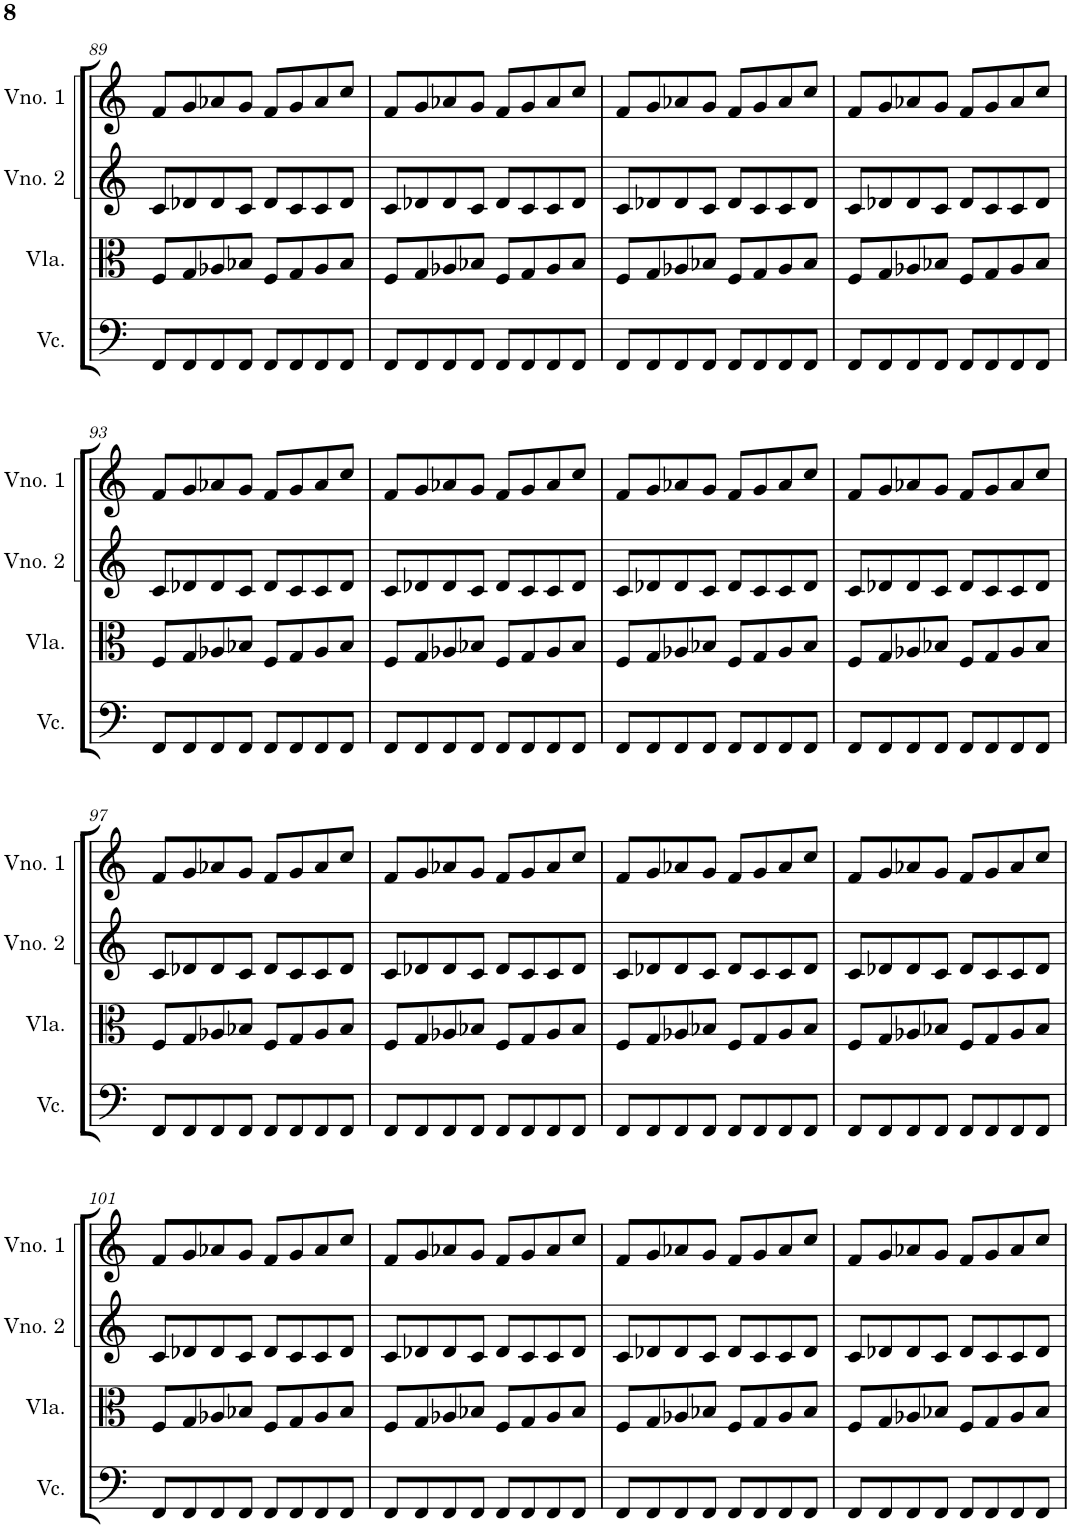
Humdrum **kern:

**kern	**kern	**kern	**kern
*part4	*part3	*part2	*part1
*staff4	*staff3	*staff2	*staff1
*I"Violoncelo	*I"Viola	*I"Violino 2	*I"Violino 1
*I'Vc.	*I'Vla.	*I'Vno. 2	*I'Vno. 1
!!LO:PB:g=z
*clefF4	*clefC3	*clefG2	*clefG2
*k[]	*k[]	*k[]	*k[]
*M4/4	*M4/4	*M4/4	*M4/4
=89	=89	=89	=89
8FF/L	8F/L	8c/L	8f/L
8FF/	8G/	8d-X/	8g/
8FF/	8A-X/	8d-/	8a-X/
8FF/J	8B-X/J	8c/J	8g/J
8FF/L	8F/L	8d-/L	8f/L
8FF/	8G/	8c/	8g/
8FF/	8A-/	8c/	8a-/
8FF/J	8B-/J	8d-/J	8cc/J
=90	=90	=90	=90
8FF/L	8F/L	8c/L	8f/L
8FF/	8G/	8d-X/	8g/
8FF/	8A-X/	8d-/	8a-X/
8FF/J	8B-X/J	8c/J	8g/J
8FF/L	8F/L	8d-/L	8f/L
8FF/	8G/	8c/	8g/
8FF/	8A-/	8c/	8a-/
8FF/J	8B-/J	8d-/J	8cc/J
=91	=91	=91	=91
8FF/L	8F/L	8c/L	8f/L
8FF/	8G/	8d-X/	8g/
8FF/	8A-X/	8d-/	8a-X/
8FF/J	8B-X/J	8c/J	8g/J
8FF/L	8F/L	8d-/L	8f/L
8FF/	8G/	8c/	8g/
8FF/	8A-/	8c/	8a-/
8FF/J	8B-/J	8d-/J	8cc/J
=92	=92	=92	=92
8FF/L	8F/L	8c/L	8f/L
8FF/	8G/	8d-X/	8g/
8FF/	8A-X/	8d-/	8a-X/
8FF/J	8B-X/J	8c/J	8g/J
8FF/L	8F/L	8d-/L	8f/L
8FF/	8G/	8c/	8g/
8FF/	8A-/	8c/	8a-/
8FF/J	8B-/J	8d-/J	8cc/J
!!LO:LB:g=z
=93	=93	=93	=93
8FF/L	8F/L	8c/L	8f/L
8FF/	8G/	8d-X/	8g/
8FF/	8A-X/	8d-/	8a-X/
8FF/J	8B-X/J	8c/J	8g/J
8FF/L	8F/L	8d-/L	8f/L
8FF/	8G/	8c/	8g/
8FF/	8A-/	8c/	8a-/
8FF/J	8B-/J	8d-/J	8cc/J
=94	=94	=94	=94
8FF/L	8F/L	8c/L	8f/L
8FF/	8G/	8d-X/	8g/
8FF/	8A-X/	8d-/	8a-X/
8FF/J	8B-X/J	8c/J	8g/J
8FF/L	8F/L	8d-/L	8f/L
8FF/	8G/	8c/	8g/
8FF/	8A-/	8c/	8a-/
8FF/J	8B-/J	8d-/J	8cc/J
=95	=95	=95	=95
8FF/L	8F/L	8c/L	8f/L
8FF/	8G/	8d-X/	8g/
8FF/	8A-X/	8d-/	8a-X/
8FF/J	8B-X/J	8c/J	8g/J
8FF/L	8F/L	8d-/L	8f/L
8FF/	8G/	8c/	8g/
8FF/	8A-/	8c/	8a-/
8FF/J	8B-/J	8d-/J	8cc/J
=96	=96	=96	=96
8FF/L	8F/L	8c/L	8f/L
8FF/	8G/	8d-X/	8g/
8FF/	8A-X/	8d-/	8a-X/
8FF/J	8B-X/J	8c/J	8g/J
8FF/L	8F/L	8d-/L	8f/L
8FF/	8G/	8c/	8g/
8FF/	8A-/	8c/	8a-/
8FF/J	8B-/J	8d-/J	8cc/J
!!LO:LB:g=z
=97	=97	=97	=97
8FF/L	8F/L	8c/L	8f/L
8FF/	8G/	8d-X/	8g/
8FF/	8A-X/	8d-/	8a-X/
8FF/J	8B-X/J	8c/J	8g/J
8FF/L	8F/L	8d-/L	8f/L
8FF/	8G/	8c/	8g/
8FF/	8A-/	8c/	8a-/
8FF/J	8B-/J	8d-/J	8cc/J
=98	=98	=98	=98
8FF/L	8F/L	8c/L	8f/L
8FF/	8G/	8d-X/	8g/
8FF/	8A-X/	8d-/	8a-X/
8FF/J	8B-X/J	8c/J	8g/J
8FF/L	8F/L	8d-/L	8f/L
8FF/	8G/	8c/	8g/
8FF/	8A-/	8c/	8a-/
8FF/J	8B-/J	8d-/J	8cc/J
=99	=99	=99	=99
8FF/L	8F/L	8c/L	8f/L
8FF/	8G/	8d-X/	8g/
8FF/	8A-X/	8d-/	8a-X/
8FF/J	8B-X/J	8c/J	8g/J
8FF/L	8F/L	8d-/L	8f/L
8FF/	8G/	8c/	8g/
8FF/	8A-/	8c/	8a-/
8FF/J	8B-/J	8d-/J	8cc/J
=100	=100	=100	=100
8FF/L	8F/L	8c/L	8f/L
8FF/	8G/	8d-X/	8g/
8FF/	8A-X/	8d-/	8a-X/
8FF/J	8B-X/J	8c/J	8g/J
8FF/L	8F/L	8d-/L	8f/L
8FF/	8G/	8c/	8g/
8FF/	8A-/	8c/	8a-/
8FF/J	8B-/J	8d-/J	8cc/J
!!LO:LB:g=z
=101	=101	=101	=101
8FF/L	8F/L	8c/L	8f/L
8FF/	8G/	8d-X/	8g/
8FF/	8A-X/	8d-/	8a-X/
8FF/J	8B-X/J	8c/J	8g/J
8FF/L	8F/L	8d-/L	8f/L
8FF/	8G/	8c/	8g/
8FF/	8A-/	8c/	8a-/
8FF/J	8B-/J	8d-/J	8cc/J
=102	=102	=102	=102
8FF/L	8F/L	8c/L	8f/L
8FF/	8G/	8d-X/	8g/
8FF/	8A-X/	8d-/	8a-X/
8FF/J	8B-X/J	8c/J	8g/J
8FF/L	8F/L	8d-/L	8f/L
8FF/	8G/	8c/	8g/
8FF/	8A-/	8c/	8a-/
8FF/J	8B-/J	8d-/J	8cc/J
=103	=103	=103	=103
8FF/L	8F/L	8c/L	8f/L
8FF/	8G/	8d-X/	8g/
8FF/	8A-X/	8d-/	8a-X/
8FF/J	8B-X/J	8c/J	8g/J
8FF/L	8F/L	8d-/L	8f/L
8FF/	8G/	8c/	8g/
8FF/	8A-/	8c/	8a-/
8FF/J	8B-/J	8d-/J	8cc/J
=104	=104	=104	=104
8FF/L	8F/L	8c/L	8f/L
8FF/	8G/	8d-X/	8g/
8FF/	8A-X/	8d-/	8a-X/
8FF/J	8B-X/J	8c/J	8g/J
8FF/L	8F/L	8d-/L	8f/L
8FF/	8G/	8c/	8g/
8FF/	8A-/	8c/	8a-/
8FF/J	8B-/J	8d-/J	8cc/J
=	=	=	=
*-	*-	*-	*-
